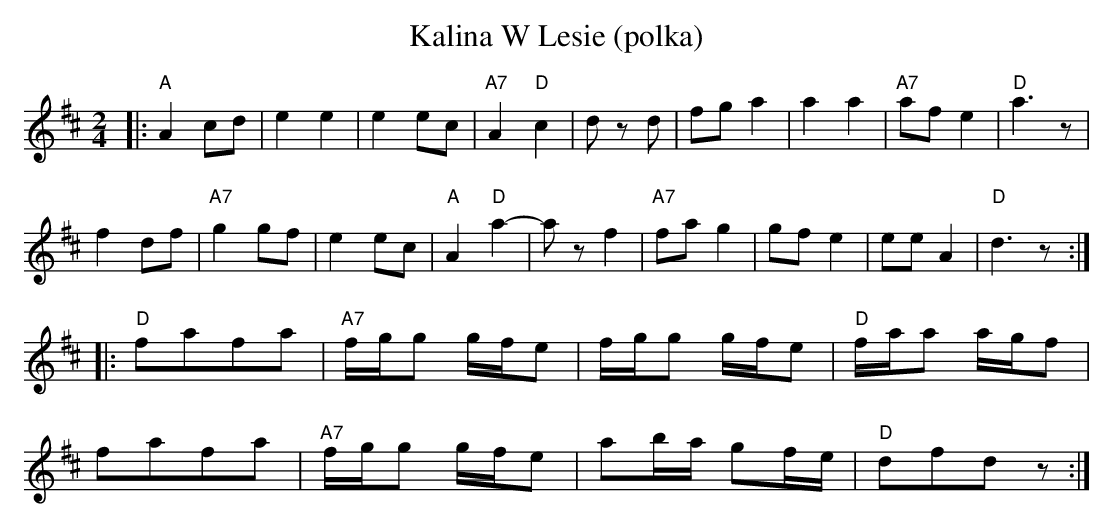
X:1
T:Kalina W Lesie (polka)
M:2/4
L:1/8
K:D
|:"A"A2 cd|e2 e2|e2 ec|"A7"A2 "D"c2-|d z d |    fg a2|a2 a2|"A7"af e2|"D"a3 z |
 f2 df|"A7"g2 gf|e2 ec| "A"A2 "D"a2-|a z f2|"A7"fa g2|gf e2|    ee A2|"D"d3 z:|
|:"D"fafa|"A7"f/g/g g/f/e|f/g/g g/f/e|"D"f/a/a a/g/f|
     fafa|"A7"f/g/g g/f/e|ab/a/ gf/e/|"D"dfd     z :|
